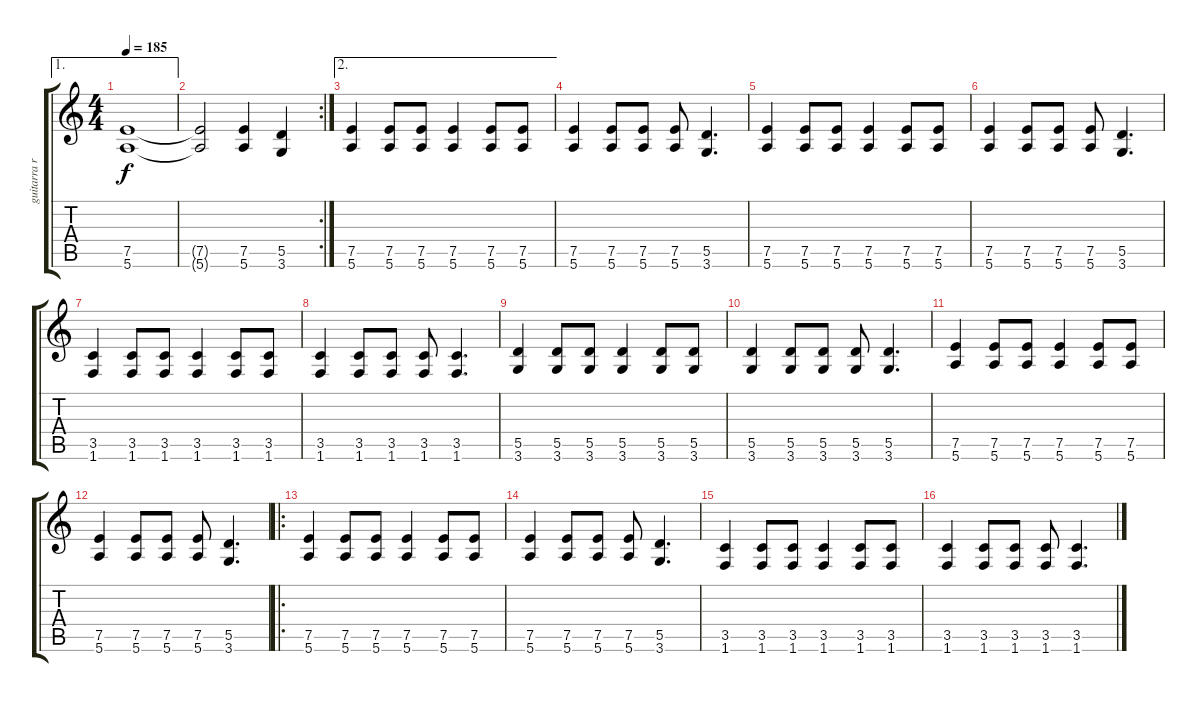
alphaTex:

\track ("guitarra ritmica" "guitarra r") {instrument distortionguitar}
\staff {score tabs}
\tuning (E4 B3 G3 D3 A2 E2) {hide}
\ae 1
\ts (4 4)
\tempo 185
\clef g2
\ks c
(7.5 5.6).1{dy f} |
\rc 2
(7.5{t} 5.6{t}).2 (7.5 5.6).4 (5.5 3.6).4 |
\ae 2
(7.5 5.6).4 (7.5 5.6).8 (7.5 5.6).8 (7.5 5.6).4 (7.5 5.6).8 (7.5 5.6).8 |
(7.5 5.6).4 (7.5 5.6).8 (7.5 5.6).8 (7.5 5.6).8 (5.5 3.6).4{d} |
(7.5 5.6).4 (7.5 5.6).8 (7.5 5.6).8 (7.5 5.6).4 (7.5 5.6).8 (7.5 5.6).8 |
(7.5 5.6).4 (7.5 5.6).8 (7.5 5.6).8 (7.5 5.6).8 (5.5 3.6).4{d} |
(3.5 1.6).4 (3.5 1.6).8 (3.5 1.6).8 (3.5 1.6).4 (3.5 1.6).8 (3.5 1.6).8 |
(3.5 1.6).4 (3.5 1.6).8 (3.5 1.6).8 (3.5 1.6).8 (3.5 1.6).4{d} |
(5.5 3.6).4 (5.5 3.6).8 (5.5 3.6).8 (5.5 3.6).4 (5.5 3.6).8 (5.5 3.6).8 |
(5.5 3.6).4 (5.5 3.6).8 (5.5 3.6).8 (5.5 3.6).8 (5.5 3.6).4{d} |
(7.5 5.6).4 (7.5 5.6).8 (7.5 5.6).8 (7.5 5.6).4 (7.5 5.6).8 (7.5 5.6).8 |
(7.5 5.6).4 (7.5 5.6).8 (7.5 5.6).8 (7.5 5.6).8 (5.5 3.6).4{d} |
\ro
(7.5 5.6).4 (7.5 5.6).8 (7.5 5.6).8 (7.5 5.6).4 (7.5 5.6).8 (7.5 5.6).8 |
(7.5 5.6).4 (7.5 5.6).8 (7.5 5.6).8 (7.5 5.6).8 (5.5 3.6).4{d} |
(3.5 1.6).4 (3.5 1.6).8 (3.5 1.6).8 (3.5 1.6).4 (3.5 1.6).8 (3.5 1.6).8 |
(3.5 1.6).4 (3.5 1.6).8 (3.5 1.6).8 (3.5 1.6).8 (3.5 1.6).4{d}
